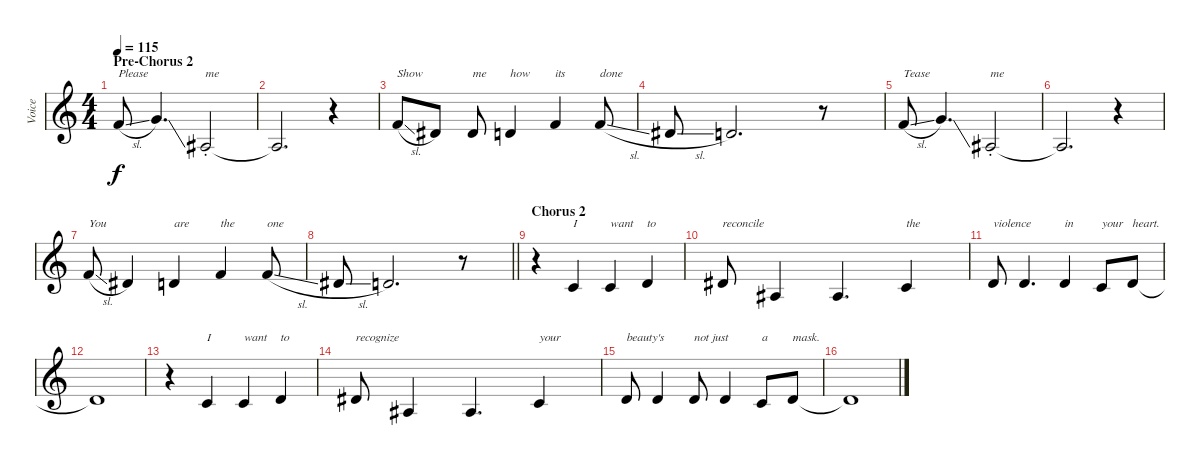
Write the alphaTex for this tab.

\track ("Voice" "Voice") {instrument altosax}
\staff {score}
\tuning (E4 B3 G3 D3 A2 E2) {hide}
\ts (4 4)
\section ("" "Pre-Chorus 2")
\tempo 115
\clef g2
\ks c
10.3{sl}.8{txt "Please" dy f} 12.3{ss}.4{d} 3.3{st}.2{txt "me"} |
3.3{t}.2{d} r.4 |
6.2{sl}.8{txt "Show"} 4.2.8 4.2.8{txt "me"} 3.2.4{txt "how"} 6.2.4{txt "its"} 6.2{sl}.8{txt "done"} |
4.2{sl}.8 3.2.2{d} r.8 |
10.3{sl}.8{txt "Tease"} 12.3{ss}.4{d} 3.3{st}.2{txt "me"} |
3.3{t}.2{d} r.4 |
6.2{sl}.8{txt "You"} 4.2.4 3.2.4{txt "are"} 6.2.4{txt "the"} 6.2{sl}.8{txt "one"} |
\barLineRight lightlight
4.2{sl}.8 3.2.2{d} r.8 |
\section ("" "Chorus 2")
r.4 5.3.4{txt "I"} 5.3.4{txt "want"} 7.3.4{txt "to"} |
4.2.8{txt "reconcile"} 3.3.4 3.3.4{d} 5.3.4{txt "the"} |
7.3.8{txt "violence"} 7.3.4{d} 7.3.4{txt "in"} 5.3.8{txt "your"} 7.3.8{txt "heart."} |
7.3{t}.1 |
r.4 5.3.4{txt "I"} 5.3.4{txt "want"} 7.3.4{txt "to"} |
4.2.8{txt "recognize"} 3.3.4 3.3.4{d} 5.3.4{txt "your"} |
7.3.8{txt "beauty's"} 7.3.4 7.3.8{txt "not just"} 7.3.4 5.3.8{txt "a"} 7.3.8{txt "mask."} |
7.3{t}.1
